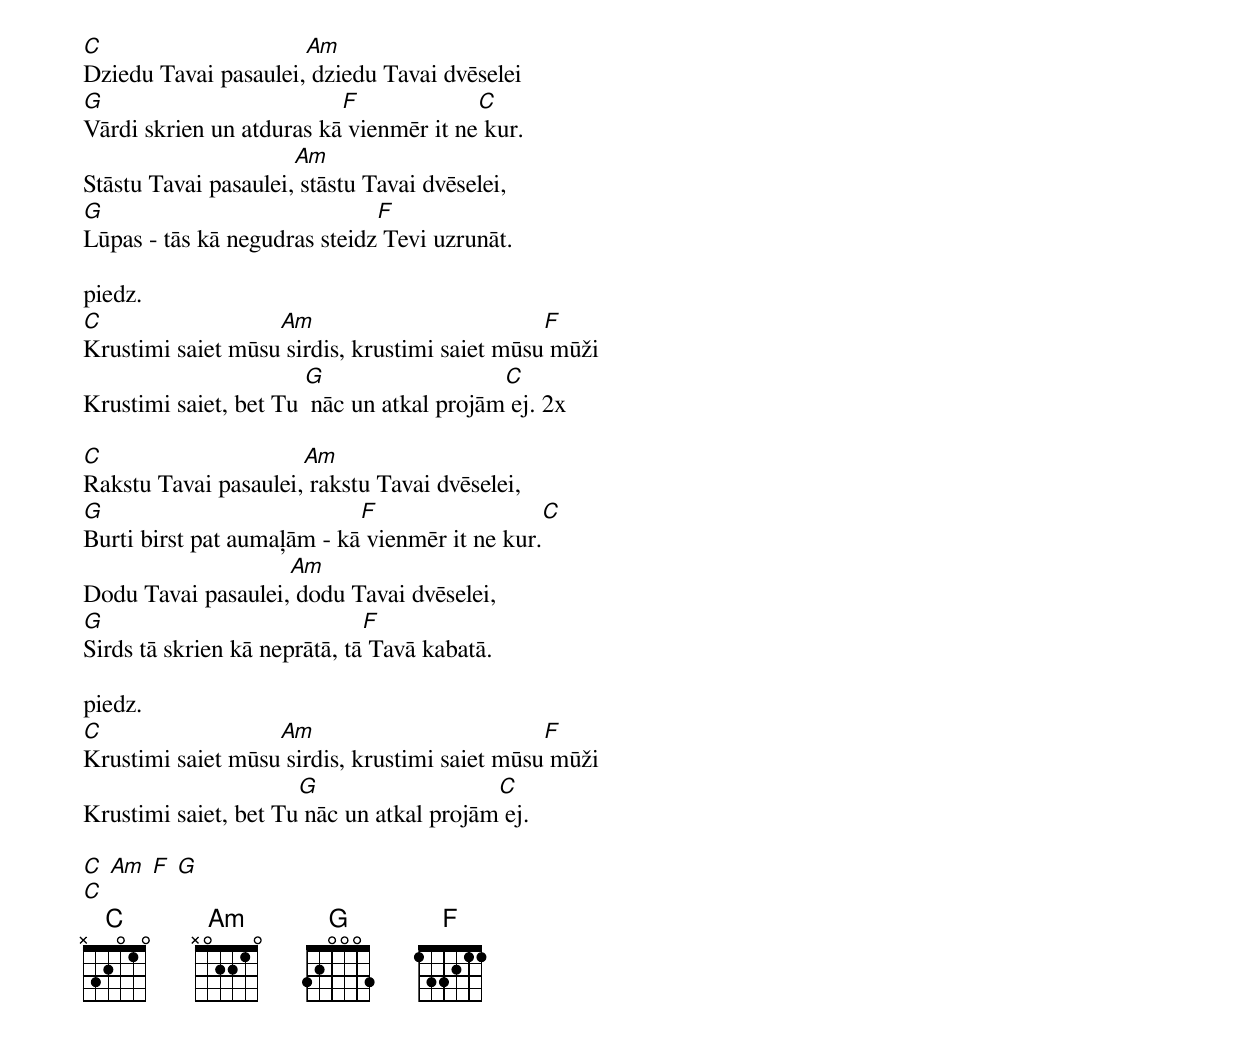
[C]Dziedu Tavai pasaulei,[Am] dziedu Tavai dvēselei
[G]Vārdi skrien un atduras kā[F] vienmēr it ne[C] kur.
Stāstu Tavai pasaulei,[Am] stāstu Tavai dvēselei,
[G]Lūpas - tās kā negudras steidz[F] Tevi uzrunāt.

piedz.
[C]Krustimi saiet mūsu[Am] sirdis, krustimi saiet mūsu[F] mūži
Krustimi saiet, bet Tu [G] nāc un atkal projām[C] ej. 2x

[C]Rakstu Tavai pasaulei,[Am] rakstu Tavai dvēselei,
[G]Burti birst pat aumaļām - kā[F] vienmēr it ne kur.[C]
Dodu Tavai pasaulei,[Am] dodu Tavai dvēselei,
[G]Sirds tā skrien kā neprātā, tā[F] Tavā kabatā.

piedz.
[C]Krustimi saiet mūsu[Am] sirdis, krustimi saiet mūsu[F] mūži
Krustimi saiet, bet Tu[G] nāc un atkal projām[C] ej.

[C] [Am] [F] [G]
[C]
